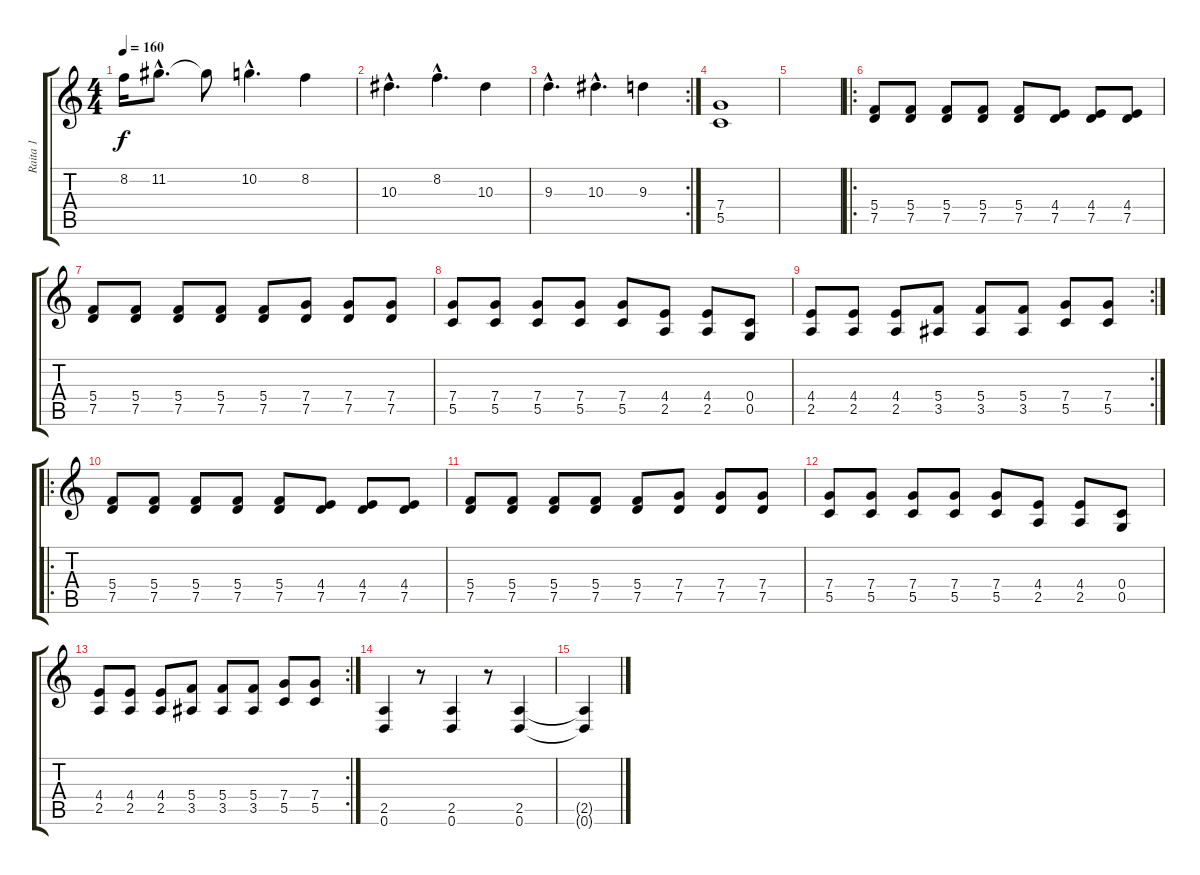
\track ("Raita 1" "Raita 1") {instrument distortionguitar}
\staff {score tabs}
\tuning (D4 A3 F3 C3 G2 D2) {hide}
\ts (4 4)
\tempo 160
\clef g2
\ks c
8.2.16{dy f} 11.2{hac}.8{d} 11.2{t}.8 10.2{hac}.4{d} 8.2.4 |
10.3{hac}.4{d} 8.2{hac}.4{d} 10.3.4 |
\rc 2
9.3{hac}.4{d} 10.3{hac}.4{d} 9.3.4 |
(7.4 5.5).1 |
|
\ro
(5.4 7.5).8 (5.4 7.5).8 (5.4 7.5).8 (5.4 7.5).8 (5.4 7.5).8 (4.4 7.5).8 (4.4 7.5).8 (4.4 7.5).8 |
(5.4 7.5).8 (5.4 7.5).8 (5.4 7.5).8 (5.4 7.5).8 (5.4 7.5).8 (7.4 7.5).8 (7.4 7.5).8 (7.4 7.5).8 |
(7.4 5.5).8 (7.4 5.5).8 (7.4 5.5).8 (7.4 5.5).8 (7.4 5.5).8 (4.4 2.5).8 (4.4 2.5).8 (0.4 0.5).8 |
\rc 2
(4.4 2.5).8 (4.4 2.5).8 (4.4 2.5).8 (5.4 3.5).8 (5.4 3.5).8 (5.4 3.5).8 (7.4 5.5).8 (7.4 5.5).8 |
\ro
(5.4 7.5).8 (5.4 7.5).8 (5.4 7.5).8 (5.4 7.5).8 (5.4 7.5).8 (4.4 7.5).8 (4.4 7.5).8 (4.4 7.5).8 |
(5.4 7.5).8 (5.4 7.5).8 (5.4 7.5).8 (5.4 7.5).8 (5.4 7.5).8 (7.4 7.5).8 (7.4 7.5).8 (7.4 7.5).8 |
(7.4 5.5).8 (7.4 5.5).8 (7.4 5.5).8 (7.4 5.5).8 (7.4 5.5).8 (4.4 2.5).8 (4.4 2.5).8 (0.4 0.5).8 |
\rc 2
(4.4 2.5).8 (4.4 2.5).8 (4.4 2.5).8 (5.4 3.5).8 (5.4 3.5).8 (5.4 3.5).8 (7.4 5.5).8 (7.4 5.5).8 |
(2.5 0.6).4 r.8 (2.5 0.6).4 r.8 (2.5 0.6).4 |
(2.5{t} 0.6{t}).4
